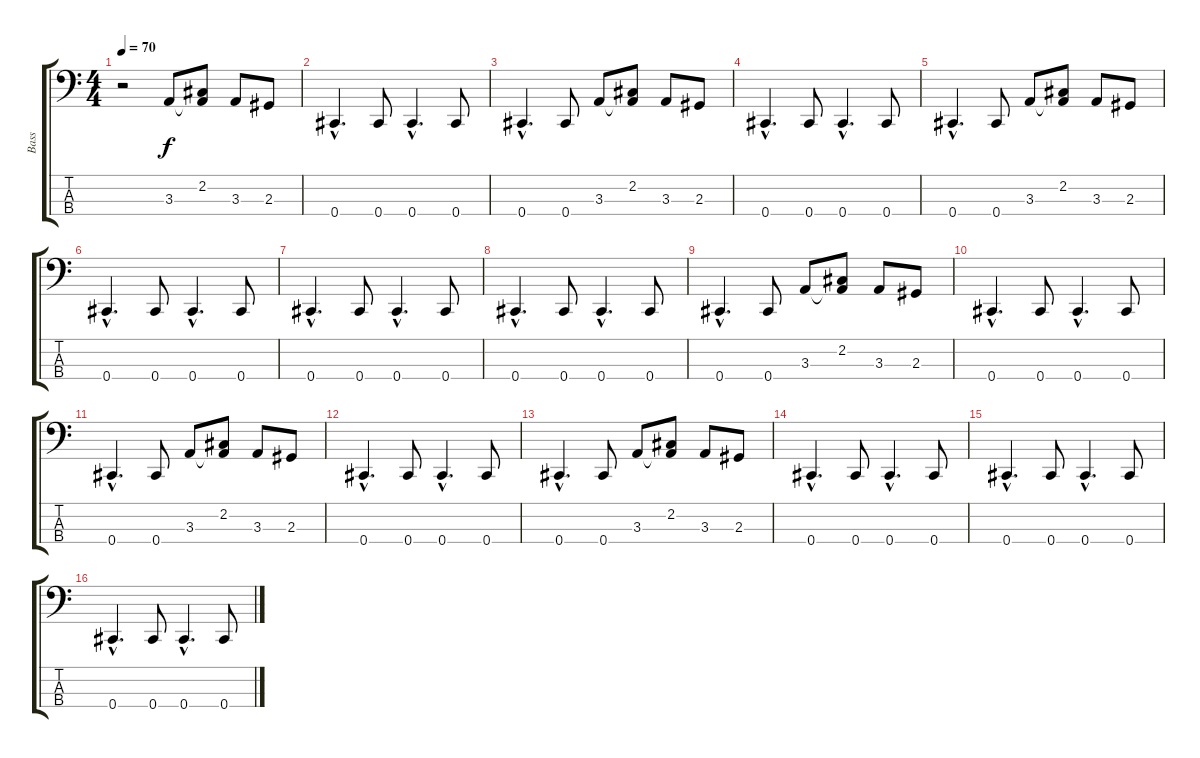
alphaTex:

\track ("Bass" "Bass") {instrument electricbasspick}
\staff {score tabs}
\tuning (E2 B1 Gb1 Db1) {hide}
\ts (4 4)
\tempo 70
\clef f4
\ks c
r.2{dy f} 3.3.8 (2.2 3.3{t}).8 3.3.8 2.3.8 |
0.4{hac}.4{d} 0.4.8 0.4{hac}.4{d} 0.4.8 |
0.4{hac}.4{d} 0.4.8 3.3.8 (2.2 3.3{t}).8 3.3.8 2.3.8 |
0.4{hac}.4{d} 0.4.8 0.4{hac}.4{d} 0.4.8 |
0.4{hac}.4{d} 0.4.8 3.3.8 (2.2 3.3{t}).8 3.3.8 2.3.8 |
0.4{hac}.4{d} 0.4.8 0.4{hac}.4{d} 0.4.8 |
0.4{hac}.4{d} 0.4.8 0.4{hac}.4{d} 0.4.8 |
0.4{hac}.4{d} 0.4.8 0.4{hac}.4{d} 0.4.8 |
0.4{hac}.4{d} 0.4.8 3.3.8 (2.2 3.3{t}).8 3.3.8 2.3.8 |
0.4{hac}.4{d} 0.4.8 0.4{hac}.4{d} 0.4.8 |
0.4{hac}.4{d} 0.4.8 3.3.8 (2.2 3.3{t}).8 3.3.8 2.3.8 |
0.4{hac}.4{d} 0.4.8 0.4{hac}.4{d} 0.4.8 |
0.4{hac}.4{d} 0.4.8 3.3.8 (2.2 3.3{t}).8 3.3.8 2.3.8 |
0.4{hac}.4{d} 0.4.8 0.4{hac}.4{d} 0.4.8 |
0.4{hac}.4{d} 0.4.8 0.4{hac}.4{d} 0.4.8 |
0.4{hac}.4{d} 0.4.8 0.4{hac}.4{d} 0.4.8
